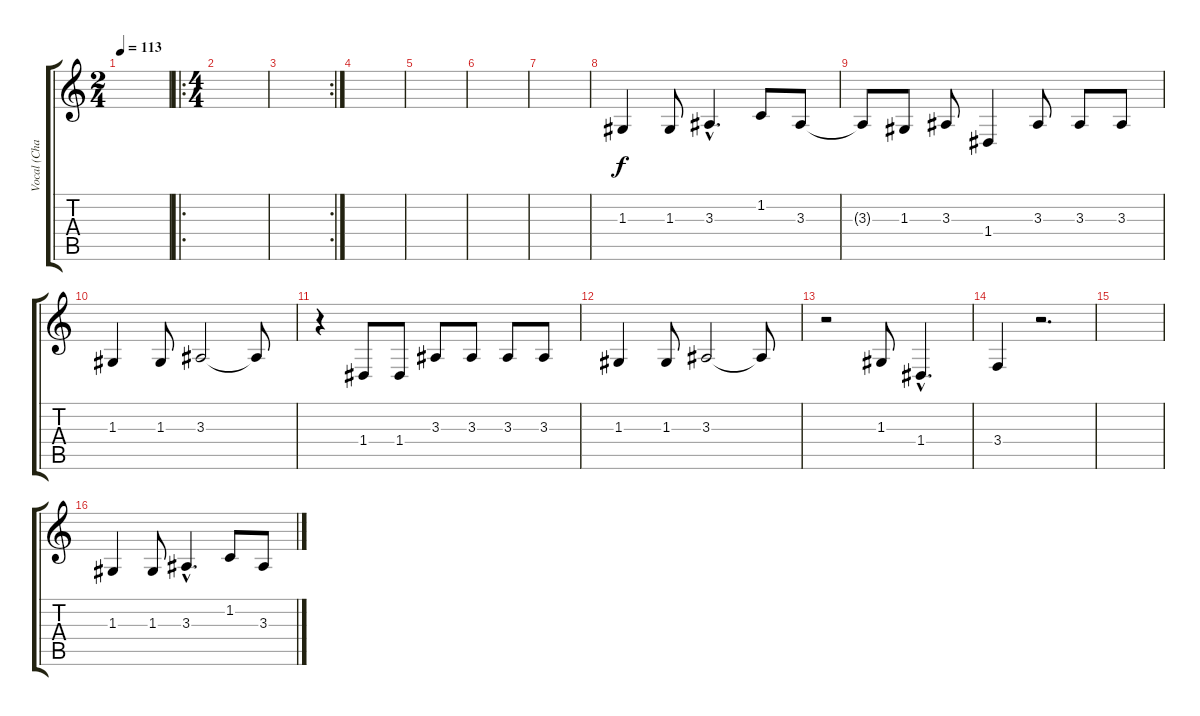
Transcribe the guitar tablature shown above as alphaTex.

\track ("Vocal (Chad Kroeger)" "Vocal (Cha") {instrument synthvoice}
\staff {score tabs}
\tuning (E4 B3 G3 D3 A2 E2) {hide}
\ts (2 4)
\tempo 113
\clef g2
\ks c
|
\ro
\ts (4 4)
|
\rc 2
|
|
|
|
|
1.3.4 1.3.8 3.3{hac}.4{d} 1.2.8 3.3.8 |
3.3{t}.8 1.3.8 3.3.8 1.4.4 3.3.8 3.3.8 3.3.8 |
1.3.4 1.3.8 3.3.2 3.3{t}.8 |
r.4 1.4.8 1.4.8 3.3.8 3.3.8 3.3.8 3.3.8 |
1.3.4 1.3.8 3.3.2 3.3{t}.8 |
r.2 1.3.8 1.4{hac}.4{d} |
3.4.4 r.2{d} |
|
1.3.4 1.3.8 3.3{hac}.4{d} 1.2.8 3.3.8
